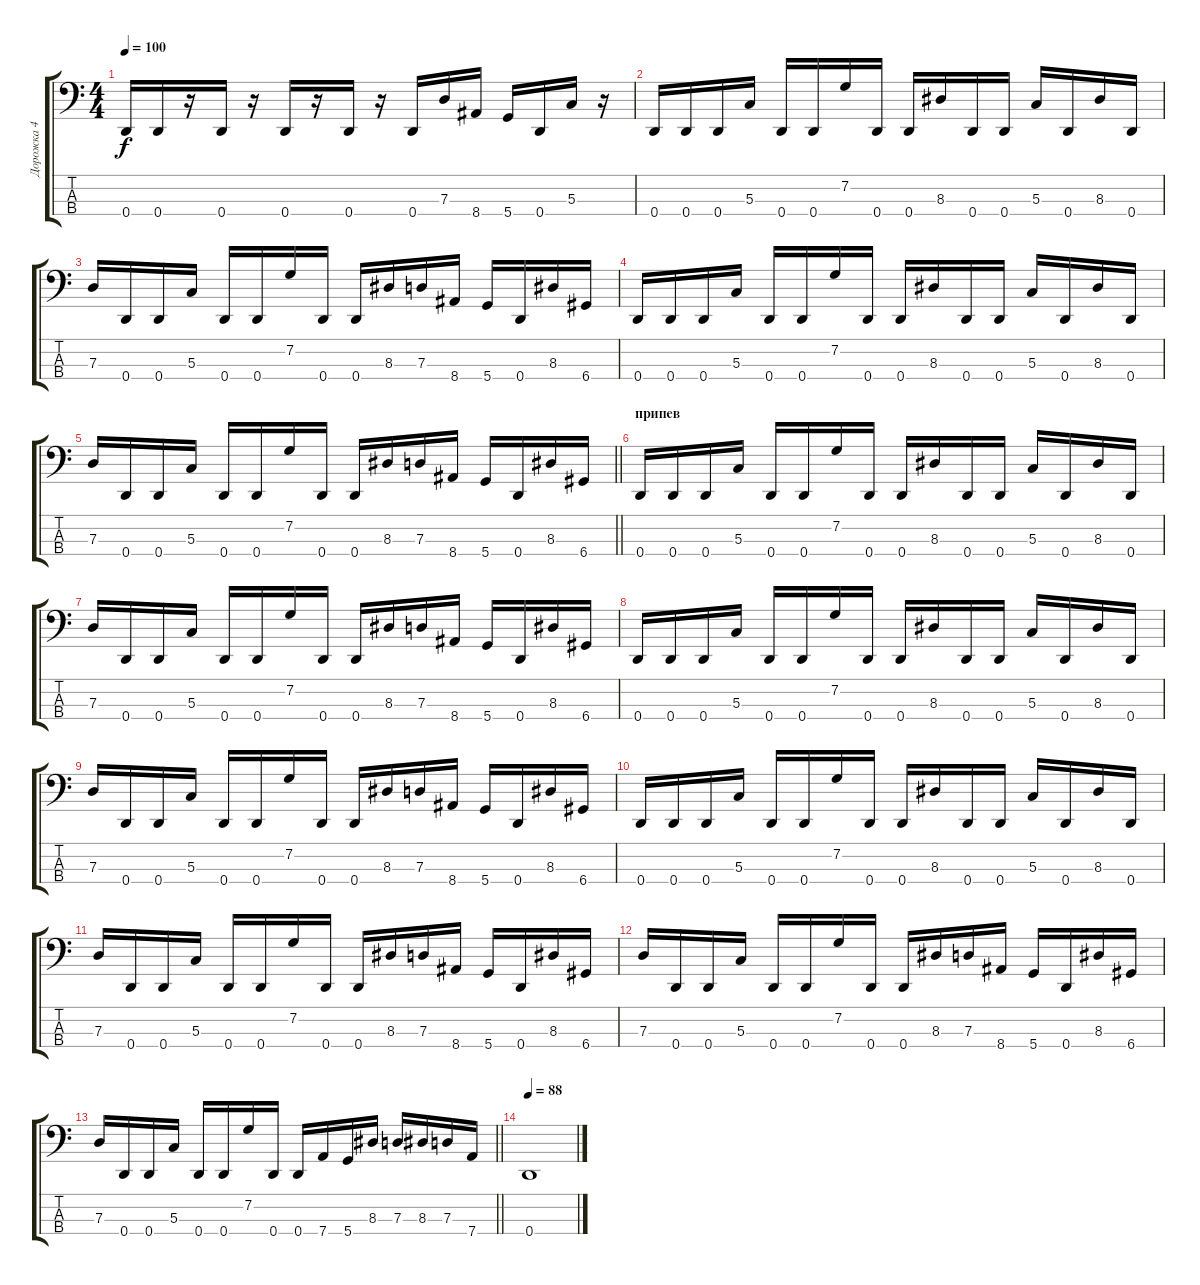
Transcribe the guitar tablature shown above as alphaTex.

\track ("Дорожка 4" "Дорожка 4") {instrument electricbasspick}
\staff {score tabs}
\tuning (F2 C2 G1 D1) {hide}
\ts (4 4)
\tempo 100
\clef f4
\ks c
0.4.16{dy f} 0.4.16 r.16 0.4.16 r.16 0.4.16 r.16 0.4.16 r.16 0.4.16 7.3.16 8.4.16 5.4.16 0.4.16 5.3.16 r.16 |
0.4.16 0.4.16 0.4.16 5.3.16 0.4.16 0.4.16 7.2.16 0.4.16 0.4.16 8.3.16 0.4.16 0.4.16 5.3.16 0.4.16 8.3.16 0.4.16 |
7.3.16 0.4.16 0.4.16 5.3.16 0.4.16 0.4.16 7.2.16 0.4.16 0.4.16 8.3.16 7.3.16 8.4.16 5.4.16 0.4.16 8.3.16 6.4.16 |
0.4.16 0.4.16 0.4.16 5.3.16 0.4.16 0.4.16 7.2.16 0.4.16 0.4.16 8.3.16 0.4.16 0.4.16 5.3.16 0.4.16 8.3.16 0.4.16 |
\barLineRight lightlight
7.3.16 0.4.16 0.4.16 5.3.16 0.4.16 0.4.16 7.2.16 0.4.16 0.4.16 8.3.16 7.3.16 8.4.16 5.4.16 0.4.16 8.3.16 6.4.16 |
\section ("" "припев")
0.4.16 0.4.16 0.4.16 5.3.16 0.4.16 0.4.16 7.2.16 0.4.16 0.4.16 8.3.16 0.4.16 0.4.16 5.3.16 0.4.16 8.3.16 0.4.16 |
7.3.16 0.4.16 0.4.16 5.3.16 0.4.16 0.4.16 7.2.16 0.4.16 0.4.16 8.3.16 7.3.16 8.4.16 5.4.16 0.4.16 8.3.16 6.4.16 |
0.4.16 0.4.16 0.4.16 5.3.16 0.4.16 0.4.16 7.2.16 0.4.16 0.4.16 8.3.16 0.4.16 0.4.16 5.3.16 0.4.16 8.3.16 0.4.16 |
7.3.16 0.4.16 0.4.16 5.3.16 0.4.16 0.4.16 7.2.16 0.4.16 0.4.16 8.3.16 7.3.16 8.4.16 5.4.16 0.4.16 8.3.16 6.4.16 |
0.4.16 0.4.16 0.4.16 5.3.16 0.4.16 0.4.16 7.2.16 0.4.16 0.4.16 8.3.16 0.4.16 0.4.16 5.3.16 0.4.16 8.3.16 0.4.16 |
7.3.16 0.4.16 0.4.16 5.3.16 0.4.16 0.4.16 7.2.16 0.4.16 0.4.16 8.3.16 7.3.16 8.4.16 5.4.16 0.4.16 8.3.16 6.4.16 |
7.3.16 0.4.16 0.4.16 5.3.16 0.4.16 0.4.16 7.2.16 0.4.16 0.4.16 8.3.16 7.3.16 8.4.16 5.4.16 0.4.16 8.3.16 6.4.16 |
\barLineRight lightlight
7.3.16 0.4.16 0.4.16 5.3.16 0.4.16 0.4.16 7.2.16 0.4.16 0.4.16 7.4.16 5.4.16 8.3.16 7.3.16 8.3.16 7.3.16 7.4.16 |
\tempo 88
0.4.1
